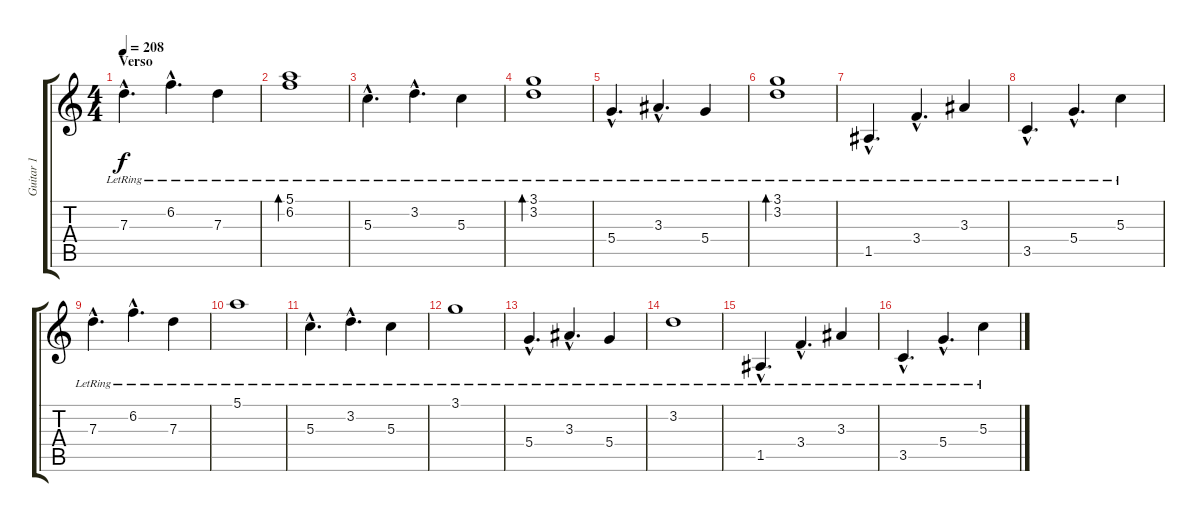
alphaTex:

\track ("Guitar 1" "Guitar 1") {instrument overdrivenguitar}
\staff {score tabs}
\tuning (E4 B3 G3 D3 A2 E2) {hide}
\ts (4 4)
\section ("" "Verso")
\tempo 208
\clef g2
\ks c
7.3{hac lr}.4{d dy f volume 16 instrument electricguitarclean} 6.2{hac lr}.4{d} 7.3{lr}.4 |
(5.1{lr} 6.2{lr}).1{bd 480} |
5.3{hac lr}.4{d} 3.2{hac lr}.4{d} 5.3{lr}.4 |
(3.1{lr} 3.2{lr}).1{bd 480} |
5.4{hac lr}.4{d} 3.3{hac lr}.4{d} 5.4{lr}.4 |
(3.1{lr} 3.2{lr}).1{bd 480} |
1.5{hac lr}.4{d} 3.4{hac lr}.4{d} 3.3{lr}.4 |
3.5{hac lr}.4{d} 5.4{hac lr}.4{d} 5.3{lr}.4 |
7.3{hac lr}.4{d} 6.2{hac lr}.4{d} 7.3{lr}.4 |
5.1{lr}.1 |
5.3{hac lr}.4{d} 3.2{hac lr}.4{d} 5.3{lr}.4 |
3.1{lr}.1 |
5.4{hac lr}.4{d} 3.3{hac lr}.4{d} 5.4{lr}.4 |
3.2{lr}.1 |
1.5{hac lr}.4{d} 3.4{hac lr}.4{d} 3.3{lr}.4 |
3.5{hac lr}.4{d} 5.4{hac lr}.4{d} 5.3{lr}.4
